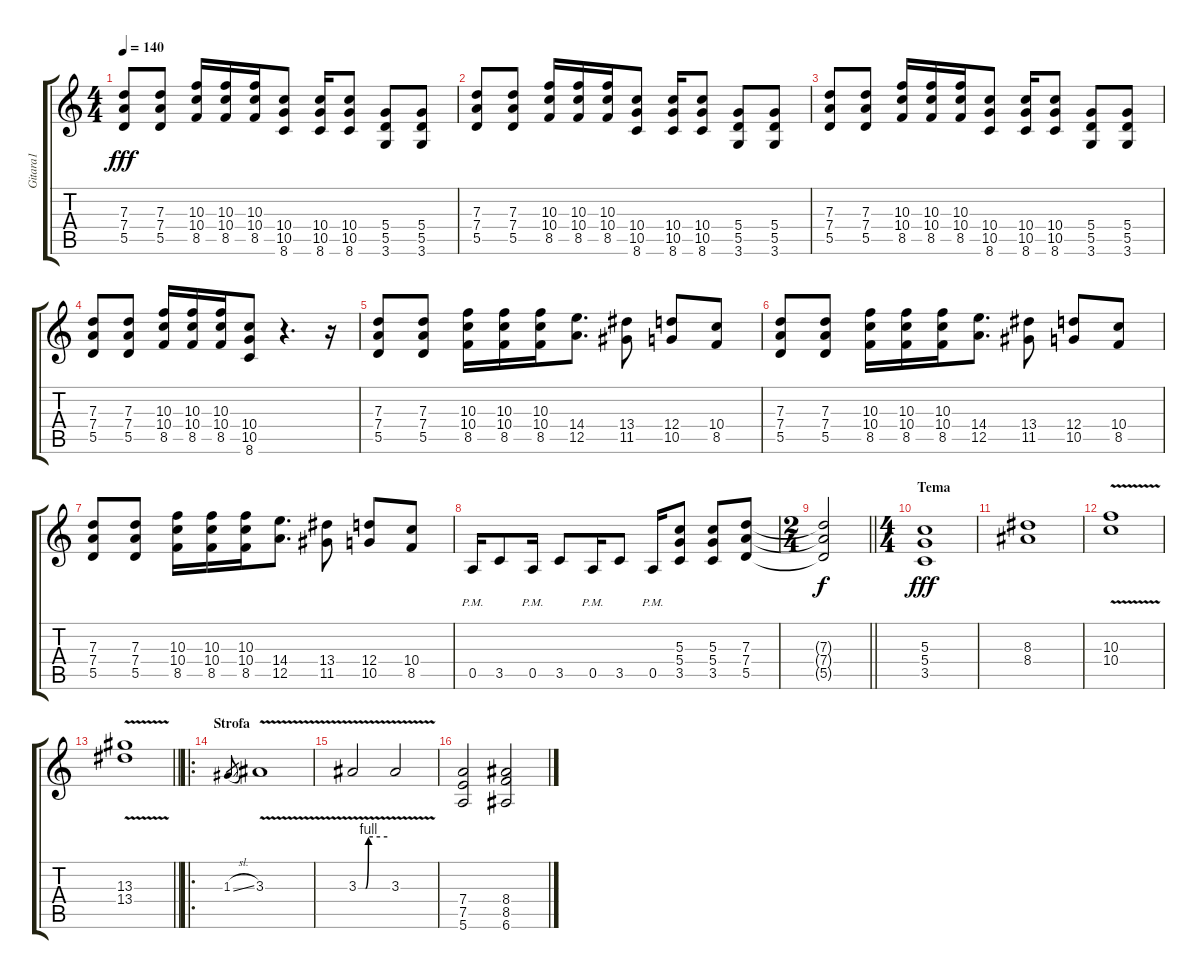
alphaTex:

\track ("Gitara1" "Gitara1") {instrument distortionguitar}
\staff {score tabs}
\tuning (E4 B3 G3 D3 A2 E2) {hide}
\ts (4 4)
\tempo 140
\clef g2
\ks c
(7.3 7.4 5.5).8{dy fff} (7.3 7.4 5.5).8 (10.3 10.4 8.5).16 (10.3 10.4 8.5).16 (10.3 10.4 8.5).16 (10.4 10.5 8.6).8 (10.4 10.5 8.6).16 (10.4 10.5 8.6).8 (5.4 5.5 3.6).8 (5.4 5.5 3.6).8 |
(7.3 7.4 5.5).8 (7.3 7.4 5.5).8 (10.3 10.4 8.5).16 (10.3 10.4 8.5).16 (10.3 10.4 8.5).16 (10.4 10.5 8.6).8 (10.4 10.5 8.6).16 (10.4 10.5 8.6).8 (5.4 5.5 3.6).8 (5.4 5.5 3.6).8 |
(7.3 7.4 5.5).8 (7.3 7.4 5.5).8 (10.3 10.4 8.5).16 (10.3 10.4 8.5).16 (10.3 10.4 8.5).16 (10.4 10.5 8.6).8 (10.4 10.5 8.6).16 (10.4 10.5 8.6).8 (5.4 5.5 3.6).8 (5.4 5.5 3.6).8 |
(7.3 7.4 5.5).8 (7.3 7.4 5.5).8 (10.3 10.4 8.5).16 (10.3 10.4 8.5).16 (10.3 10.4 8.5).16 (10.4 10.5 8.6).8 r.4{d} r.16 |
(7.3 7.4 5.5).8 (7.3 7.4 5.5).8 (10.3 10.4 8.5).16 (10.3 10.4 8.5).16 (10.3 10.4 8.5).16 (14.4 12.5).8{d} (13.4 11.5).8 (12.4 10.5).8 (10.4 8.5).8 |
(7.3 7.4 5.5).8 (7.3 7.4 5.5).8 (10.3 10.4 8.5).16 (10.3 10.4 8.5).16 (10.3 10.4 8.5).16 (14.4 12.5).8{d} (13.4 11.5).8 (12.4 10.5).8 (10.4 8.5).8 |
(7.3 7.4 5.5).8 (7.3 7.4 5.5).8 (10.3 10.4 8.5).16 (10.3 10.4 8.5).16 (10.3 10.4 8.5).16 (14.4 12.5).8{d} (13.4 11.5).8 (12.4 10.5).8 (10.4 8.5).8 |
0.5{pm}.16 3.5.8 0.5{pm}.16 3.5.8 0.5{pm}.16 3.5.8 0.5{pm}.16 (5.3 5.4 3.5).8 (5.3 5.4 3.5).8 (7.3 7.4 5.5).8 |
\ts (2 4)
\barLineRight lightlight
(7.3{t} 7.4{t} 5.5{t}).2{dy f} |
\ts (4 4)
\section ("" "Tema")
(5.3 5.4 3.5).1{dy fff} |
(8.3 8.4).1 |
(10.3{v} 10.4).1 |
\barLineRight lightlight
(13.3{v} 13.4{v}).1 |
\ro
\section ("" "Strofa")
1.3{sl}.8{gr} 3.3{v}.1 |
3.3{be (custom 0 0 15 0 21 4 60 4) v}.2 3.3{v}.2 |
(7.4 7.5 5.6).2 (8.4 8.5 6.6).2
